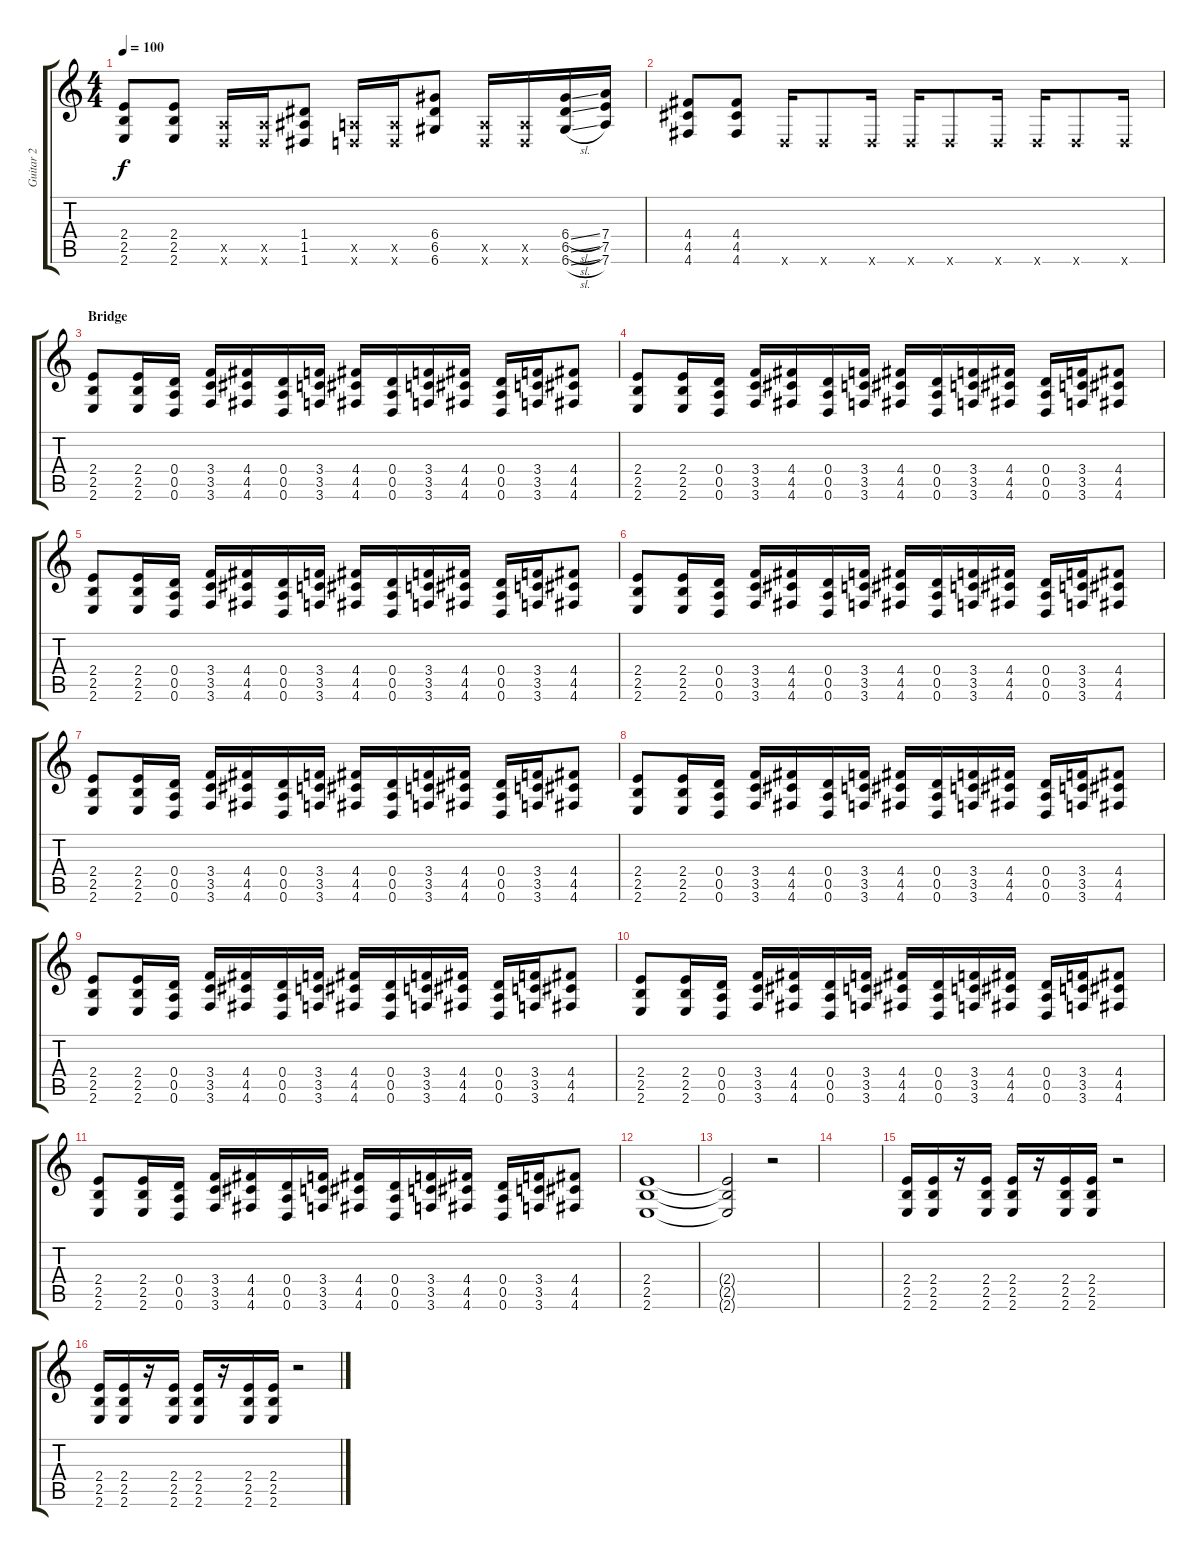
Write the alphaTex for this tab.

\track ("Guitar 2" "Guitar 2") {instrument distortionguitar}
\staff {score tabs}
\tuning (E4 B3 G3 D3 A2 D2) {hide}
\ts (4 4)
\tempo 100
\clef g2
\ks c
(2.4 2.5 2.6).8{dy f balance 16 instrument distortionguitar} (2.4 2.5 2.6).8 (0.5{x} 0.6{x}).16 (0.5{x} 0.6{x}).16 (1.4 1.5 1.6).8 (0.5{x} 0.6{x}).16 (0.5{x} 0.6{x}).16 (6.4 6.5 6.6).8 (0.5{x} 0.6{x}).16 (0.5{x} 0.6{x}).16 (6.4{sl} 6.5{sl} 6.6{sl}).16 (7.4 7.5 7.6).16 |
(4.4 4.5 4.6).8 (4.4 4.5 4.6).8 0.6{x}.16 0.6{x}.8 0.6{x}.16 0.6{x}.16 0.6{x}.8 0.6{x}.16 0.6{x}.16 0.6{x}.8 0.6{x}.16 |
\section ("" "Bridge")
(2.4 2.5 2.6).8 (2.4 2.5 2.6).16 (0.4 0.5 0.6).16 (3.4 3.5 3.6).16 (4.4 4.5 4.6).16 (0.4 0.5 0.6).16 (3.4 3.5 3.6).16 (4.4 4.5 4.6).16 (0.4 0.5 0.6).16 (3.4 3.5 3.6).16 (4.4 4.5 4.6).16 (0.4 0.5 0.6).16 (3.4 3.5 3.6).16 (4.4 4.5 4.6).8 |
(2.4 2.5 2.6).8 (2.4 2.5 2.6).16 (0.4 0.5 0.6).16 (3.4 3.5 3.6).16 (4.4 4.5 4.6).16 (0.4 0.5 0.6).16 (3.4 3.5 3.6).16 (4.4 4.5 4.6).16 (0.4 0.5 0.6).16 (3.4 3.5 3.6).16 (4.4 4.5 4.6).16 (0.4 0.5 0.6).16 (3.4 3.5 3.6).16 (4.4 4.5 4.6).8 |
(2.4 2.5 2.6).8 (2.4 2.5 2.6).16 (0.4 0.5 0.6).16 (3.4 3.5 3.6).16 (4.4 4.5 4.6).16 (0.4 0.5 0.6).16 (3.4 3.5 3.6).16 (4.4 4.5 4.6).16 (0.4 0.5 0.6).16 (3.4 3.5 3.6).16 (4.4 4.5 4.6).16 (0.4 0.5 0.6).16 (3.4 3.5 3.6).16 (4.4 4.5 4.6).8 |
(2.4 2.5 2.6).8 (2.4 2.5 2.6).16 (0.4 0.5 0.6).16 (3.4 3.5 3.6).16 (4.4 4.5 4.6).16 (0.4 0.5 0.6).16 (3.4 3.5 3.6).16 (4.4 4.5 4.6).16 (0.4 0.5 0.6).16 (3.4 3.5 3.6).16 (4.4 4.5 4.6).16 (0.4 0.5 0.6).16 (3.4 3.5 3.6).16 (4.4 4.5 4.6).8 |
(2.4 2.5 2.6).8 (2.4 2.5 2.6).16 (0.4 0.5 0.6).16 (3.4 3.5 3.6).16 (4.4 4.5 4.6).16 (0.4 0.5 0.6).16 (3.4 3.5 3.6).16 (4.4 4.5 4.6).16 (0.4 0.5 0.6).16 (3.4 3.5 3.6).16 (4.4 4.5 4.6).16 (0.4 0.5 0.6).16 (3.4 3.5 3.6).16 (4.4 4.5 4.6).8 |
(2.4 2.5 2.6).8 (2.4 2.5 2.6).16 (0.4 0.5 0.6).16 (3.4 3.5 3.6).16 (4.4 4.5 4.6).16 (0.4 0.5 0.6).16 (3.4 3.5 3.6).16 (4.4 4.5 4.6).16 (0.4 0.5 0.6).16 (3.4 3.5 3.6).16 (4.4 4.5 4.6).16 (0.4 0.5 0.6).16 (3.4 3.5 3.6).16 (4.4 4.5 4.6).8 |
(2.4 2.5 2.6).8 (2.4 2.5 2.6).16 (0.4 0.5 0.6).16 (3.4 3.5 3.6).16 (4.4 4.5 4.6).16 (0.4 0.5 0.6).16 (3.4 3.5 3.6).16 (4.4 4.5 4.6).16 (0.4 0.5 0.6).16 (3.4 3.5 3.6).16 (4.4 4.5 4.6).16 (0.4 0.5 0.6).16 (3.4 3.5 3.6).16 (4.4 4.5 4.6).8 |
(2.4 2.5 2.6).8 (2.4 2.5 2.6).16 (0.4 0.5 0.6).16 (3.4 3.5 3.6).16 (4.4 4.5 4.6).16 (0.4 0.5 0.6).16 (3.4 3.5 3.6).16 (4.4 4.5 4.6).16 (0.4 0.5 0.6).16 (3.4 3.5 3.6).16 (4.4 4.5 4.6).16 (0.4 0.5 0.6).16 (3.4 3.5 3.6).16 (4.4 4.5 4.6).8 |
(2.4 2.5 2.6).8 (2.4 2.5 2.6).16 (0.4 0.5 0.6).16 (3.4 3.5 3.6).16 (4.4 4.5 4.6).16 (0.4 0.5 0.6).16 (3.4 3.5 3.6).16 (4.4 4.5 4.6).16 (0.4 0.5 0.6).16 (3.4 3.5 3.6).16 (4.4 4.5 4.6).16 (0.4 0.5 0.6).16 (3.4 3.5 3.6).16 (4.4 4.5 4.6).8 |
(2.4 2.5 2.6).1 |
(2.4{t} 2.5{t} 2.6{t}).2 r.2 |
|
(2.4 2.5 2.6).16{balance 8} (2.4 2.5 2.6).16 r.16 (2.4 2.5 2.6).16 (2.4 2.5 2.6).16 r.16 (2.4 2.5 2.6).16 (2.4 2.5 2.6).16 r.2 |
(2.4 2.5 2.6).16{balance 8} (2.4 2.5 2.6).16 r.16 (2.4 2.5 2.6).16 (2.4 2.5 2.6).16 r.16 (2.4 2.5 2.6).16 (2.4 2.5 2.6).16 r.2
